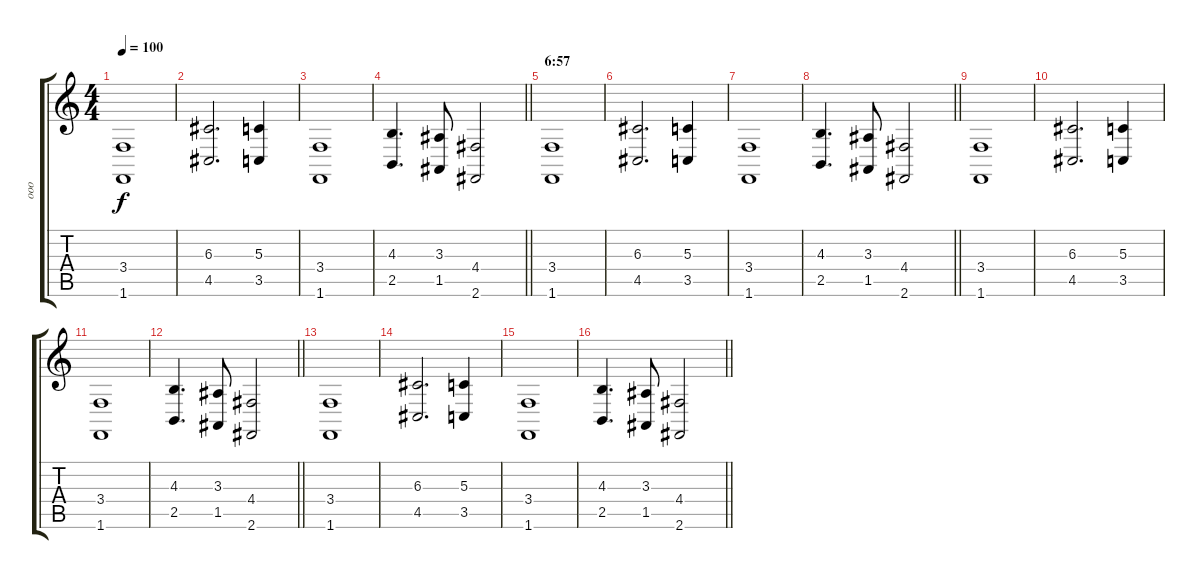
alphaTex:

\track ("ooo" "ooo") {instrument voiceoohs}
\staff {score tabs}
\tuning (E4 B3 G3 D3 A2 E2) {hide}
\ts (4 4)
\tempo 100
\clef g2
\ks c
(3.4 1.6).1{dy f} |
(6.3 4.5).2{d} (5.3 3.5).4 |
(3.4 1.6).1 |
\barLineRight lightlight
(4.3 2.5).4{d} (3.3 1.5).8 (4.4 2.6).2 |
\section ("" "6:57")
(3.4 1.6).1 |
(6.3 4.5).2{d} (5.3 3.5).4 |
(3.4 1.6).1 |
\barLineRight lightlight
(4.3 2.5).4{d} (3.3 1.5).8 (4.4 2.6).2 |
(3.4 1.6).1 |
(6.3 4.5).2{d} (5.3 3.5).4 |
(3.4 1.6).1 |
\barLineRight lightlight
(4.3 2.5).4{d} (3.3 1.5).8 (4.4 2.6).2 |
(3.4 1.6).1 |
(6.3 4.5).2{d} (5.3 3.5).4 |
(3.4 1.6).1 |
\barLineRight lightlight
(4.3 2.5).4{d} (3.3 1.5).8 (4.4 2.6).2
